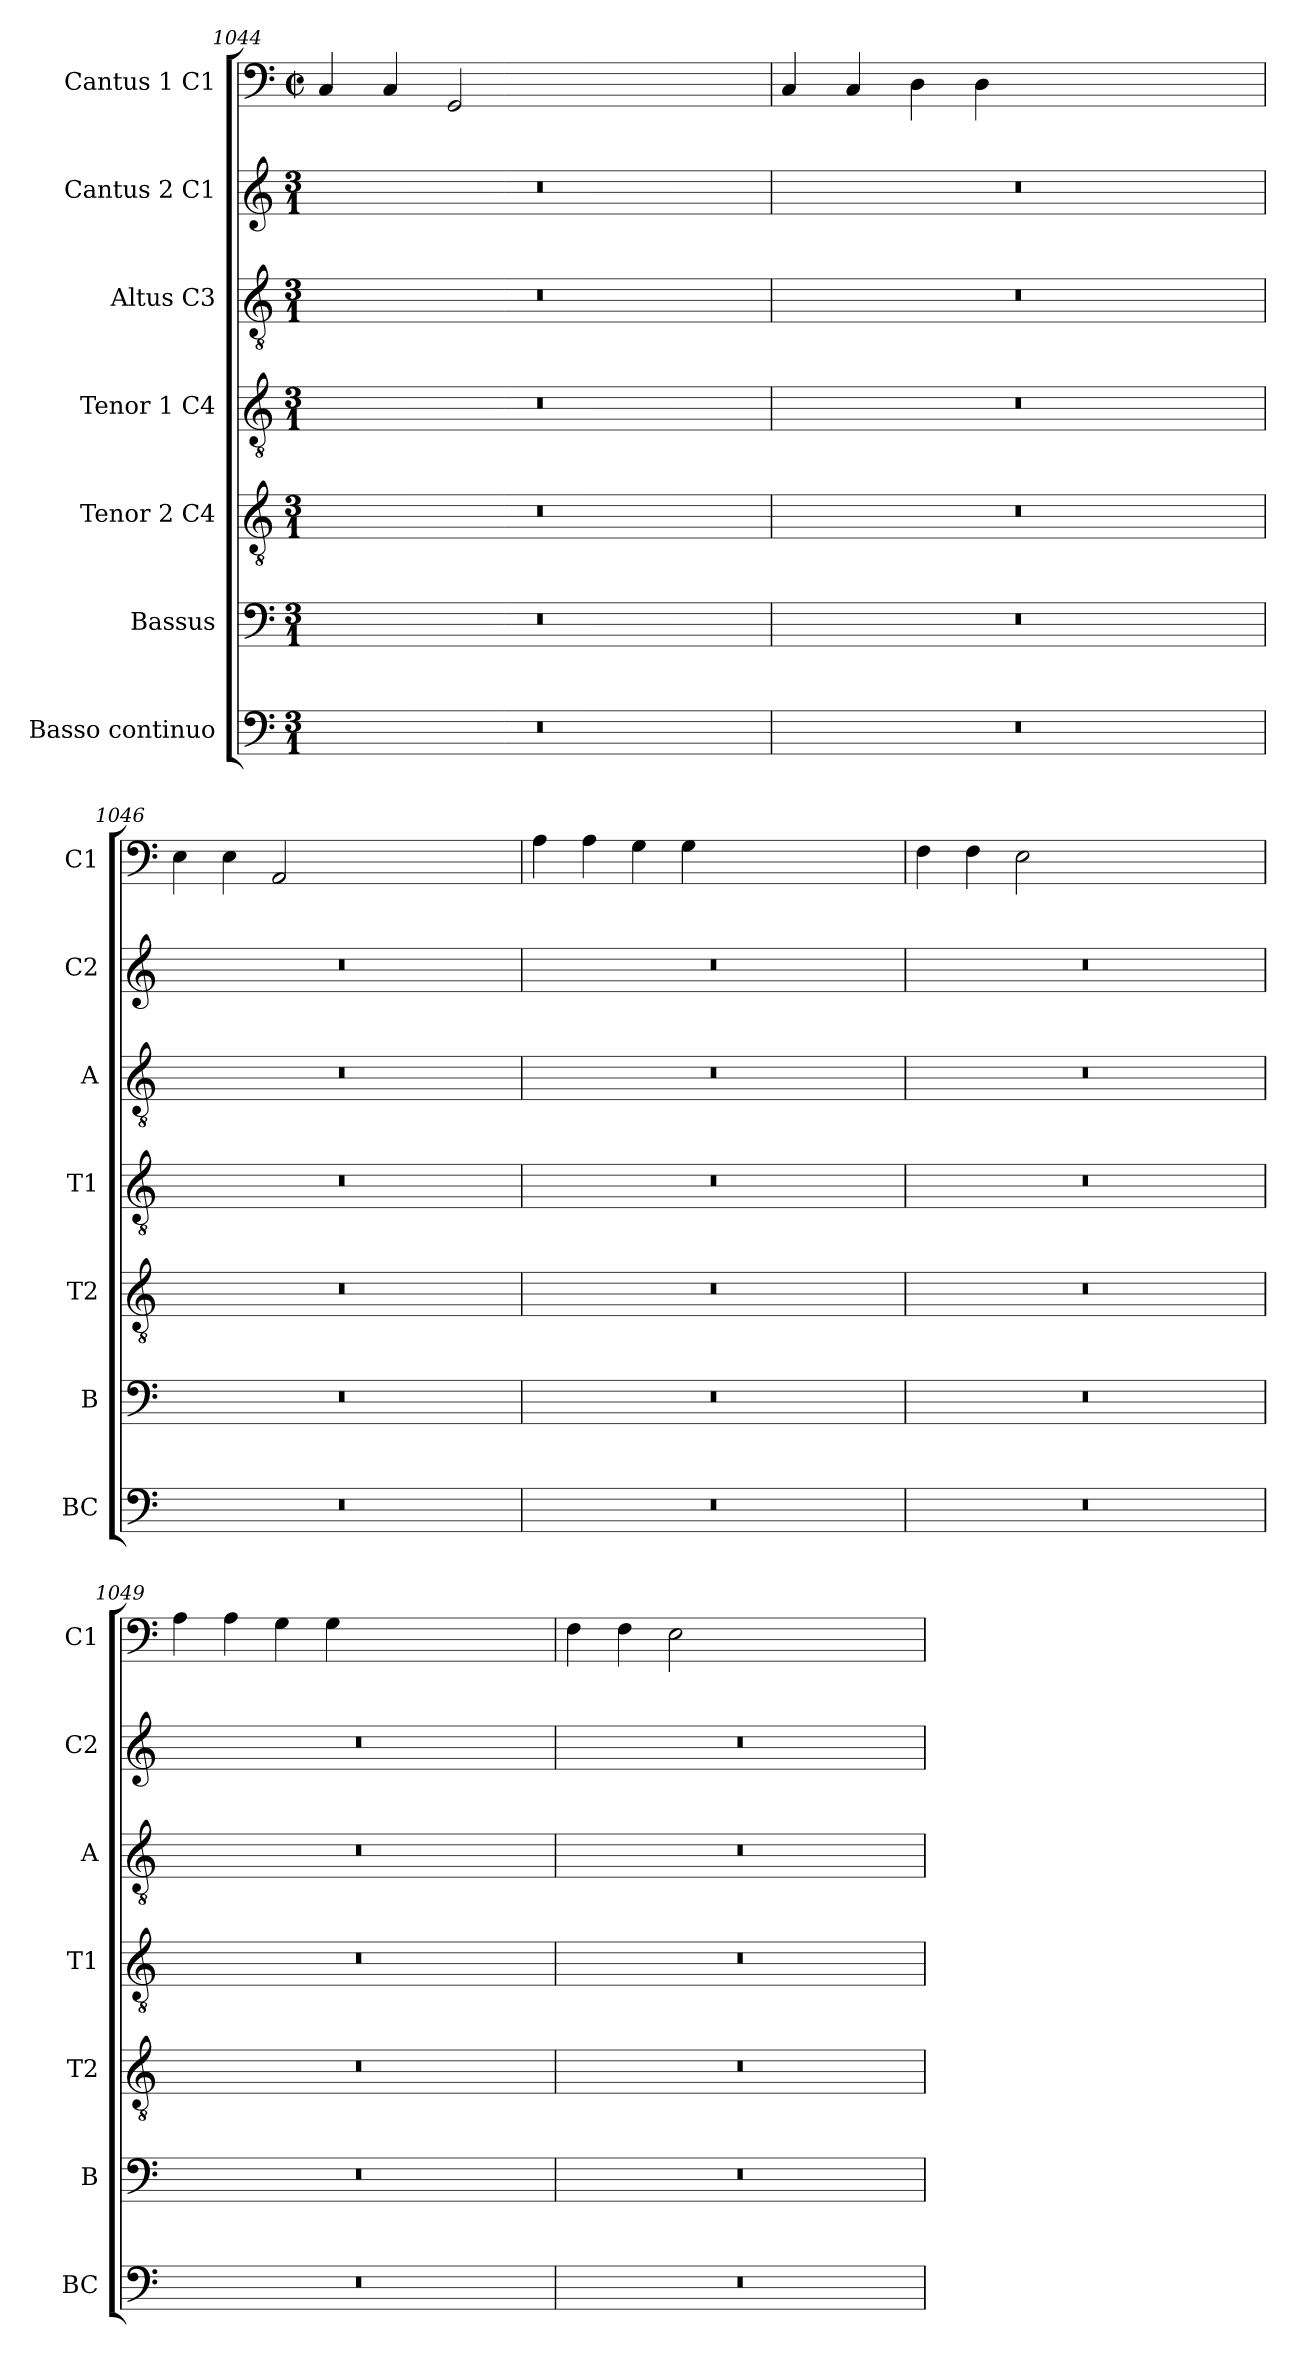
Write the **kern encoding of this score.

**kern	**kern	**kern	**kern	**kern	**kern	**kern
*part7	*part6	*part5	*part4	*part3	*part2	*part1
*staff7	*staff6	*staff5	*staff4	*staff3	*staff2	*staff1
*I"Basso continuo	*I"Bassus	*I"Tenor 2 C4	*I"Tenor 1 C4	*I"Altus C3	*I"Cantus 2 C1	*I"Cantus 1 C1
*I'BC	*I'B	*I'T2	*I'T1	*I'A	*I'C2	*I'C1
*clefF4	*clefF4	*clefGv2	*clefGv2	*clefGv2	*clefG2	*clefF4
*ITrd7c12	*	*	*	*	*	*
*k[]	*k[]	*k[]	*k[]	*k[]	*k[]	*k[]
*C:	*C:	*C:	*C:	*C:	*C:	*C:
*M3/1	*M3/1	*M3/1	*M3/1	*M3/1	*M3/1	*M2/2
*	*	*	*	*	*	*met(c|)
=1044	=1044	=1044	=1044	=1044	=1044	=1044
0.r	0.r	0.r	0.r	0.r	0.r	4C/
.	.	.	.	.	.	4C/
.	.	.	.	.	.	2GG/
.	.	.	.	.	.	0ryy
!!LO:LB:g=z
=1045	=1045	=1045	=1045	=1045	=1045	=1045
0.r	0.r	0.r	0.r	0.r	0.r	4C/
.	.	.	.	.	.	4C/
.	.	.	.	.	.	4D\
.	.	.	.	.	.	4D\
.	.	.	.	.	.	0ryy
=1046	=1046	=1046	=1046	=1046	=1046	=1046
0.r	0.r	0.r	0.r	0.r	0.r	4E\
.	.	.	.	.	.	4E\
.	.	.	.	.	.	2AA/
.	.	.	.	.	.	0ryy
=1047	=1047	=1047	=1047	=1047	=1047	=1047
0.r	0.r	0.r	0.r	0.r	0.r	4A\
.	.	.	.	.	.	4A\
.	.	.	.	.	.	4G\
.	.	.	.	.	.	4G\
.	.	.	.	.	.	0ryy
=1048	=1048	=1048	=1048	=1048	=1048	=1048
0.r	0.r	0.r	0.r	0.r	0.r	4F\
.	.	.	.	.	.	4F\
.	.	.	.	.	.	2E\
.	.	.	.	.	.	0ryy
=1049	=1049	=1049	=1049	=1049	=1049	=1049
0.r	0.r	0.r	0.r	0.r	0.r	4A\
.	.	.	.	.	.	4A\
.	.	.	.	.	.	4G\
.	.	.	.	.	.	4G\
.	.	.	.	.	.	0ryy
=1050	=1050	=1050	=1050	=1050	=1050	=1050
0.r	0.r	0.r	0.r	0.r	0.r	4F\
.	.	.	.	.	.	4F\
.	.	.	.	.	.	2E\
.	.	.	.	.	.	0ryy
=	=	=	=	=	=	=
*-	*-	*-	*-	*-	*-	*-
